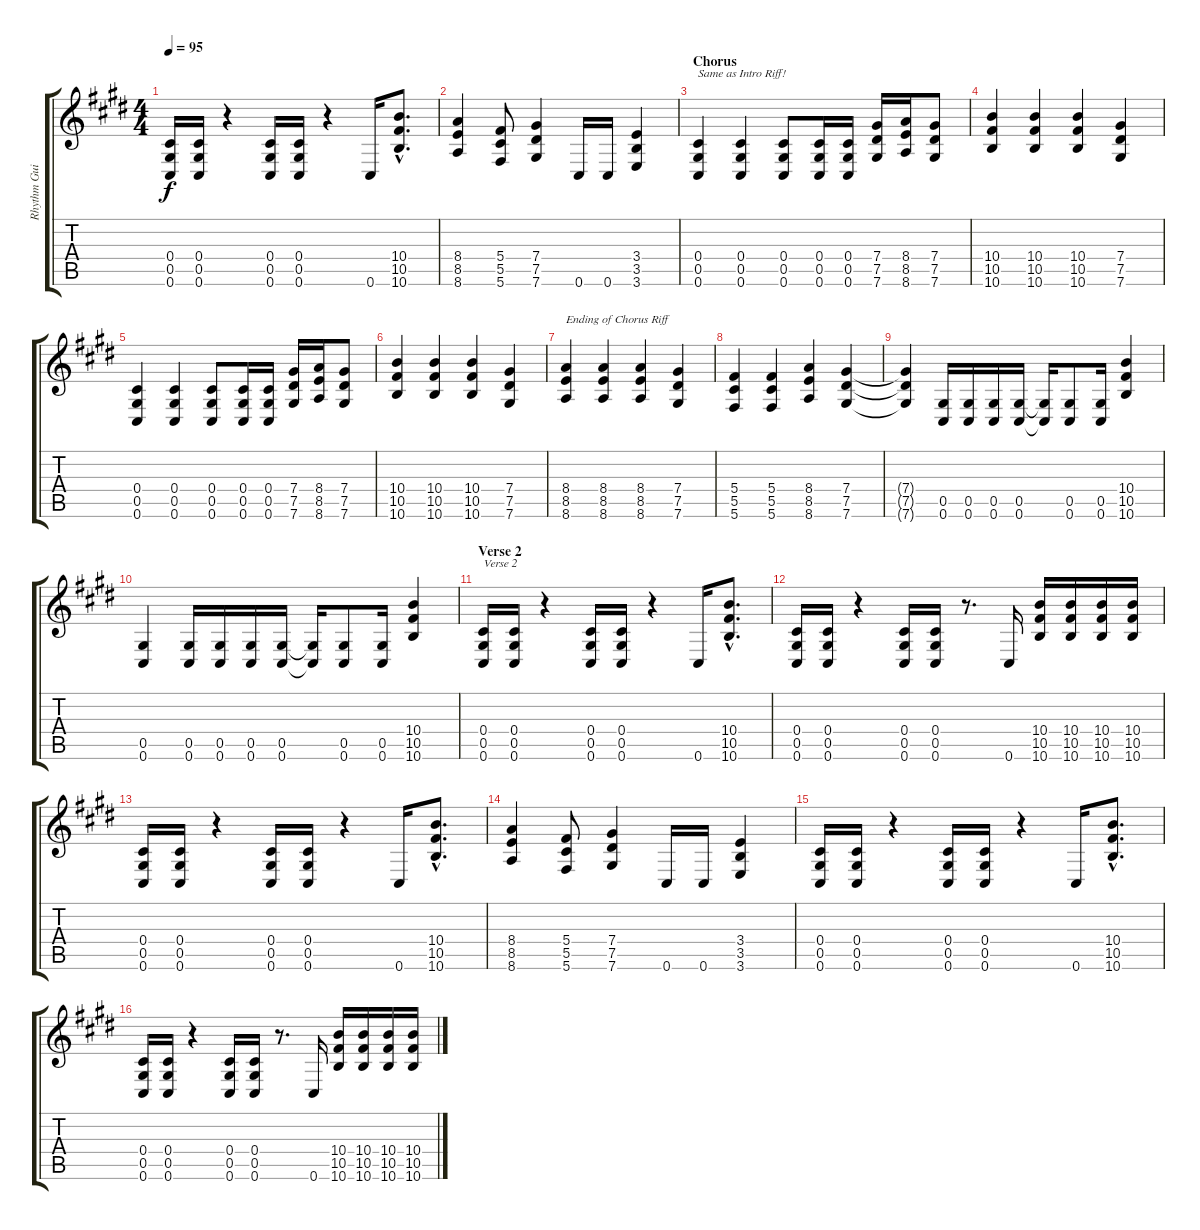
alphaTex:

\track ("Rhythm Guitar" "Rhythm Gui") {instrument distortionguitar}
\staff {score tabs}
\tuning (Eb4 Bb3 Gb3 Db3 Ab2 Db2) {hide}
\ts (4 4)
\tempo 95
\clef g2
\ks c#minor
(0.4 0.5 0.6).16{dy f} (0.4 0.5 0.6).16 r.4 (0.4 0.5 0.6).16 (0.4 0.5 0.6).16 r.4 0.6.16 (10.4{hac} 10.5{hac} 10.6{hac}).8{d} |
(8.4 8.5 8.6).4 (5.4 5.5 5.6).8 (7.4 7.5 7.6).4 0.6.16 0.6.16 (3.4 3.5 3.6).4 |
\section ("" "Chorus")
(0.4 0.5 0.6).4{txt "Same as Intro Riff!"} (0.4 0.5 0.6).4 (0.4 0.5 0.6).8 (0.4 0.5 0.6).16 (0.4 0.5 0.6).16 (7.4 7.5 7.6).16 (8.4 8.5 8.6).16 (7.4 7.5 7.6).8 |
(10.4 10.5 10.6).4 (10.4 10.5 10.6).4 (10.4 10.5 10.6).4 (7.4 7.5 7.6).4 |
(0.4 0.5 0.6).4 (0.4 0.5 0.6).4 (0.4 0.5 0.6).8 (0.4 0.5 0.6).16 (0.4 0.5 0.6).16 (7.4 7.5 7.6).16 (8.4 8.5 8.6).16 (7.4 7.5 7.6).8 |
(10.4 10.5 10.6).4 (10.4 10.5 10.6).4 (10.4 10.5 10.6).4 (7.4 7.5 7.6).4 |
(8.4 8.5 8.6).4{txt "Ending of Chorus Riff"} (8.4 8.5 8.6).4 (8.4 8.5 8.6).4 (7.4 7.5 7.6).4 |
(5.4 5.5 5.6).4 (5.4 5.5 5.6).4 (8.4 8.5 8.6).4 (7.4 7.5 7.6).4 |
(7.4{t} 7.5{t} 7.6{t}).4 (0.5 0.6).16 (0.5 0.6).16 (0.5 0.6).16 (0.5 0.6).16 (0.5{t} 0.6{t}).16 (0.5 0.6).8 (0.5 0.6).16 (10.4 10.5 10.6).4 |
(0.5 0.6).4 (0.5 0.6).16 (0.5 0.6).16 (0.5 0.6).16 (0.5 0.6).16 (0.5{t} 0.6{t}).16 (0.5 0.6).8 (0.5 0.6).16 (10.4 10.5 10.6).4 |
\section ("" "Verse 2")
(0.4 0.5 0.6).16{txt "Verse 2"} (0.4 0.5 0.6).16 r.4 (0.4 0.5 0.6).16 (0.4 0.5 0.6).16 r.4 0.6.16 (10.4{hac} 10.5{hac} 10.6{hac}).8{d} |
(0.4 0.5 0.6).16 (0.4 0.5 0.6).16 r.4 (0.4 0.5 0.6).16 (0.4 0.5 0.6).16 r.8{d} 0.6.16 (10.4 10.5 10.6).16 (10.4 10.5 10.6).16 (10.4 10.5 10.6).16 (10.4 10.5 10.6).16 |
(0.4 0.5 0.6).16 (0.4 0.5 0.6).16 r.4 (0.4 0.5 0.6).16 (0.4 0.5 0.6).16 r.4 0.6.16 (10.4{hac} 10.5{hac} 10.6{hac}).8{d} |
(8.4 8.5 8.6).4 (5.4 5.5 5.6).8 (7.4 7.5 7.6).4 0.6.16 0.6.16 (3.4 3.5 3.6).4 |
(0.4 0.5 0.6).16 (0.4 0.5 0.6).16 r.4 (0.4 0.5 0.6).16 (0.4 0.5 0.6).16 r.4 0.6.16 (10.4{hac} 10.5{hac} 10.6{hac}).8{d} |
(0.4 0.5 0.6).16 (0.4 0.5 0.6).16 r.4 (0.4 0.5 0.6).16 (0.4 0.5 0.6).16 r.8{d} 0.6.16 (10.4 10.5 10.6).16 (10.4 10.5 10.6).16 (10.4 10.5 10.6).16 (10.4 10.5 10.6).16
